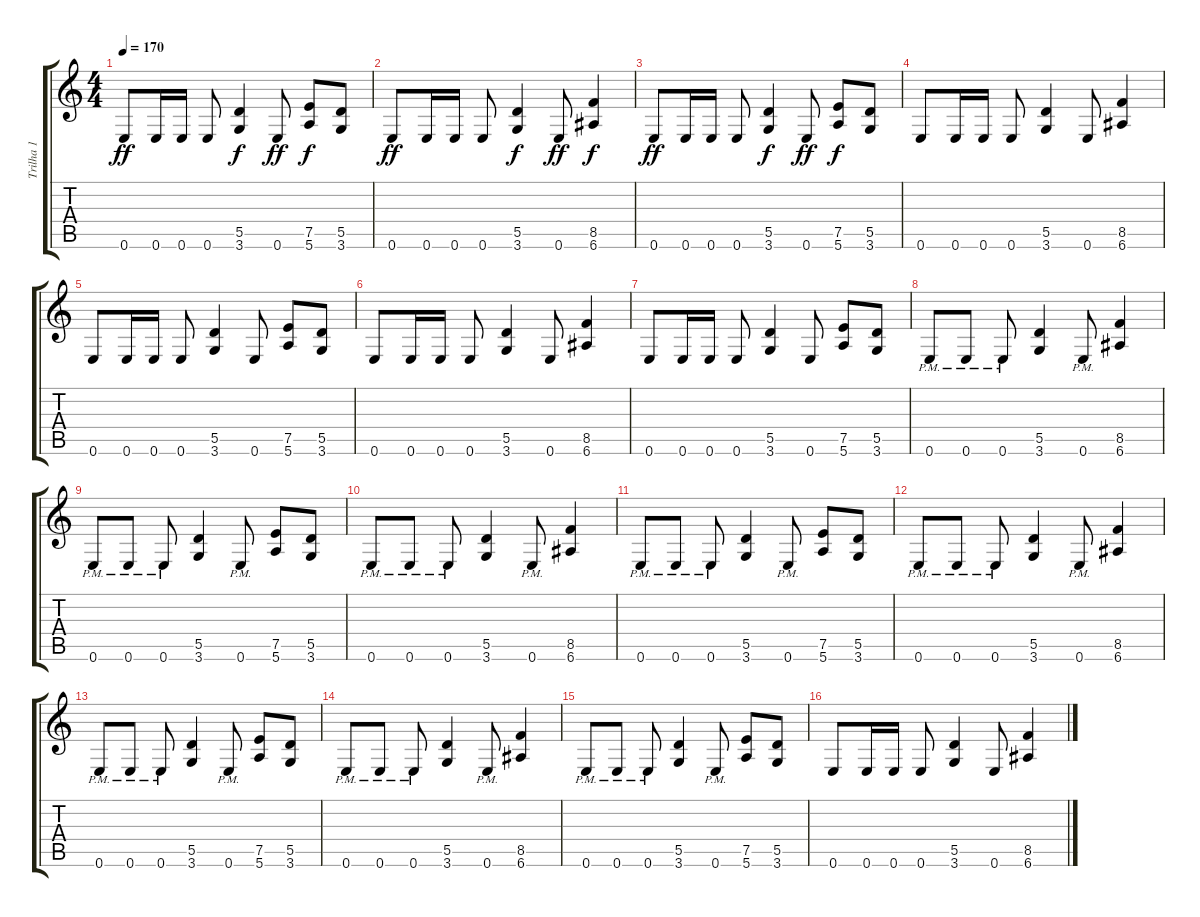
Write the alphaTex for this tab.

\track ("Trilha 1" "Trilha 1") {instrument distortionguitar}
\staff {score tabs}
\tuning (E4 B3 G3 D3 A2 E2) {hide}
\ts (4 4)
\tempo 170
\clef g2
\ks c
0.6.8{dy ff} 0.6.16 0.6.16 0.6.8 (5.5 3.6).4{dy f} 0.6.8{dy ff} (7.5 5.6).8{dy f} (5.5 3.6).8 |
0.6.8{dy ff} 0.6.16 0.6.16 0.6.8 (5.5 3.6).4{dy f} 0.6.8{dy ff} (8.5 6.6).4{dy f} |
0.6.8{dy ff} 0.6.16 0.6.16 0.6.8 (5.5 3.6).4{dy f} 0.6.8{dy ff} (7.5 5.6).8{dy f} (5.5 3.6).8 |
0.6.8 0.6.16 0.6.16 0.6.8 (5.5 3.6).4 0.6.8 (8.5 6.6).4 |
0.6.8 0.6.16 0.6.16 0.6.8 (5.5 3.6).4 0.6.8 (7.5 5.6).8 (5.5 3.6).8 |
0.6.8 0.6.16 0.6.16 0.6.8 (5.5 3.6).4 0.6.8 (8.5 6.6).4 |
0.6.8 0.6.16 0.6.16 0.6.8 (5.5 3.6).4 0.6.8 (7.5 5.6).8 (5.5 3.6).8 |
0.6{pm}.8 0.6{pm}.8 0.6{pm}.8 (5.5 3.6).4 0.6{pm}.8 (8.5 6.6).4 |
0.6{pm}.8 0.6{pm}.8 0.6{pm}.8 (5.5 3.6).4 0.6{pm}.8 (7.5 5.6).8 (5.5 3.6).8 |
0.6{pm}.8 0.6{pm}.8 0.6{pm}.8 (5.5 3.6).4 0.6{pm}.8 (8.5 6.6).4 |
0.6{pm}.8 0.6{pm}.8 0.6{pm}.8 (5.5 3.6).4 0.6{pm}.8 (7.5 5.6).8 (5.5 3.6).8 |
0.6{pm}.8 0.6{pm}.8 0.6{pm}.8 (5.5 3.6).4 0.6{pm}.8 (8.5 6.6).4 |
0.6{pm}.8 0.6{pm}.8 0.6{pm}.8 (5.5 3.6).4 0.6{pm}.8 (7.5 5.6).8 (5.5 3.6).8 |
0.6{pm}.8 0.6{pm}.8 0.6{pm}.8 (5.5 3.6).4 0.6{pm}.8 (8.5 6.6).4 |
0.6{pm}.8 0.6{pm}.8 0.6{pm}.8 (5.5 3.6).4 0.6{pm}.8 (7.5 5.6).8 (5.5 3.6).8 |
0.6.8 0.6.16 0.6.16 0.6.8 (5.5 3.6).4 0.6.8 (8.5 6.6).4
